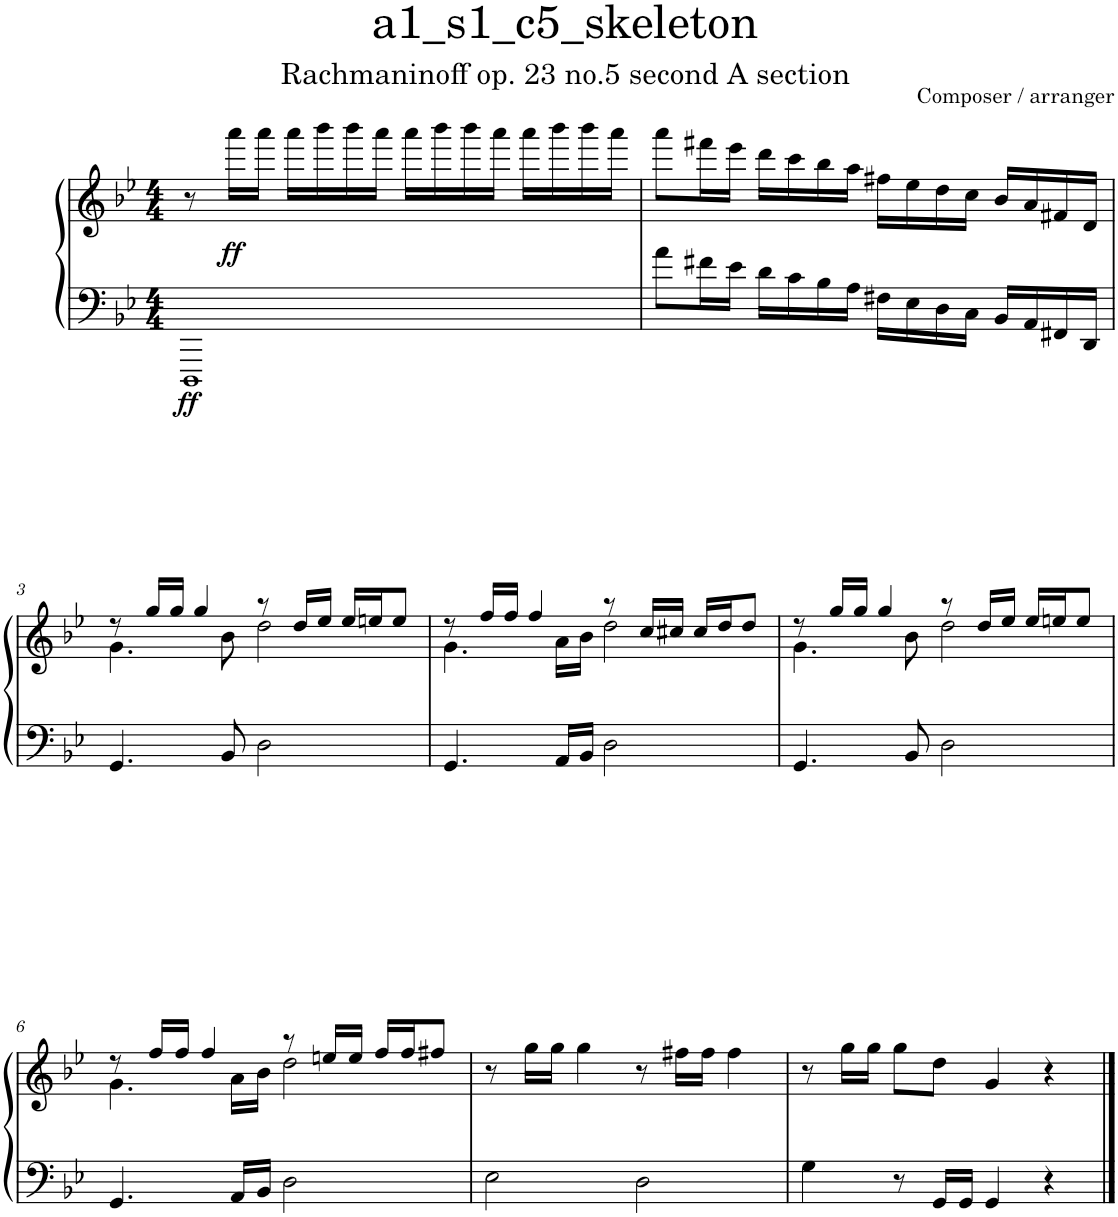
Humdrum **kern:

**kern	**kern	**dynam
*part1	*part1	*part1
*staff2	*staff1	*staff1/2
*I"Piano	*	*
*I'Pno.	*	*
*clefF4	*clefG2	*
*k[b-e-]	*k[b-e-]	*
*M4/4	*M4/4	*
=1	=1	=1
!	!	!LO:DY:b=2
1DDD	8r	ff
!	!	!LO:DY:b
.	16aaa\LL	ff
.	16aaa\JJ	.
.	16aaa\LL	.
.	16bbb-\	.
.	16bbb-\	.
.	16aaa\JJ	.
.	16aaa\LL	.
.	16bbb-\	.
.	16bbb-\	.
.	16aaa\JJ	.
.	16aaa\LL	.
.	16bbb-\	.
.	16bbb-\	.
.	16aaa\JJ	.
=2	=2	=2
8a\L	8aaa\L	.
16f#X\L	16fff#X\L	.
16e-\JJ	16eee-\JJ	.
16d\LL	16ddd\LL	.
16c\	16ccc\	.
16B-\	16bb-\	.
16A\JJ	16aa\JJ	.
16F#X\LL	16ff#X\LL	.
16E-\	16ee-\	.
16D\	16dd\	.
16C\JJ	16cc\JJ	.
16BB-/LL	16b-/LL	.
16AA/	16a/	.
16FF#X/	16f#X/	.
16DD/JJ	16d/JJ	.
!!LO:LB:g=z
=3	=3	=3
*	*^	*
4.GG/	8r	4.g\	.
.	16gg/LL	.	.
.	16gg/JJ	.	.
.	4gg/	.	.
8BB-/	.	8b-\	.
2D\	8r	2dd\	.
.	16dd/LL	.	.
.	16ee-/JJ	.	.
.	16ee-/LL	.	.
.	16een/J	.	.
.	8ee/J	.	.
=4	=4	=4	=4
4.GG/	8r	4.g\	.
.	16ff/LL	.	.
.	16ff/JJ	.	.
.	4ff/	.	.
16AA/LL	.	16a\LL	.
16BB-/JJ	.	16b-\JJ	.
2D\	8r	2dd\	.
.	16cc/LL	.	.
.	16cc#X/JJ	.	.
.	16cc#/LL	.	.
.	16dd/J	.	.
.	8dd/J	.	.
=5	=5	=5	=5
4.GG/	8r	4.g\	.
.	16gg/LL	.	.
.	16gg/JJ	.	.
.	4gg/	.	.
8BB-/	.	8b-\	.
2D\	8r	2dd\	.
.	16dd/LL	.	.
.	16ee-/JJ	.	.
.	16ee-/LL	.	.
.	16een/J	.	.
.	8ee/J	.	.
!!LO:LB:g=z	!!
=6	=6	=6	=6
4.GG/	8r	4.g\	.
.	16ff/LL	.	.
.	16ff/JJ	.	.
.	4ff/	.	.
16AA/LL	.	16a\LL	.
16BB-/JJ	.	16b-\JJ	.
2D\	8r	2dd\	.
.	16een/LL	.	.
.	16ee/JJ	.	.
.	16ff/LL	.	.
.	16ff/J	.	.
.	8ff#X/J	.	.
*	*v	*v	*
=7	=7	=7
2E-\	8r	.
.	16gg\LL	.
.	16gg\JJ	.
.	4gg\	.
2D\	8r	.
.	16ff#X\LL	.
.	16ff#\JJ	.
.	4ff#\	.
=8	=8	=8
4G\	8r	.
.	16gg\LL	.
.	16gg\JJ	.
8r	8gg\L	.
16GG/LL	8dd\J	.
16GG/JJ	.	.
4GG/	4g/	.
4r	4r	.
==	==	==
*-	*-	*-
